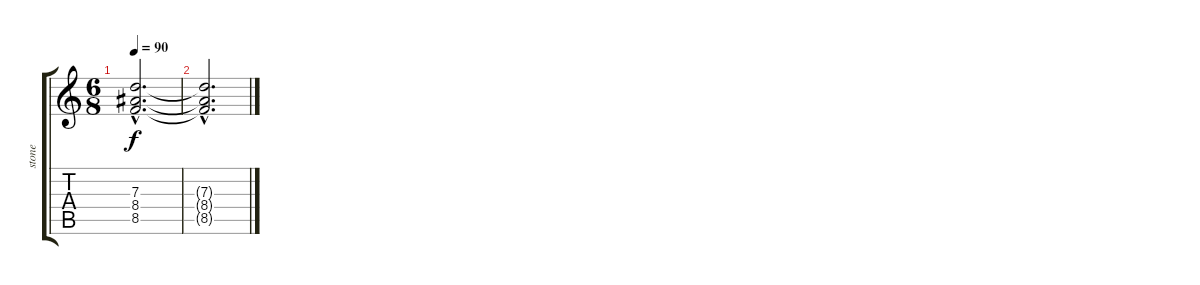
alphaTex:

\track ("stone" "stone") {instrument overdrivenguitar}
\staff {score tabs}
\tuning (E4 B3 G3 D3 A2 E2) {hide}
\ts (6 8)
\tempo 90
\clef g2
\ks c
(7.3{hac t} 8.4{hac t} 8.5{hac t}).2{d dy f} |
(7.3{hac t} 8.4{hac t} 8.5{hac t}).2{d}
